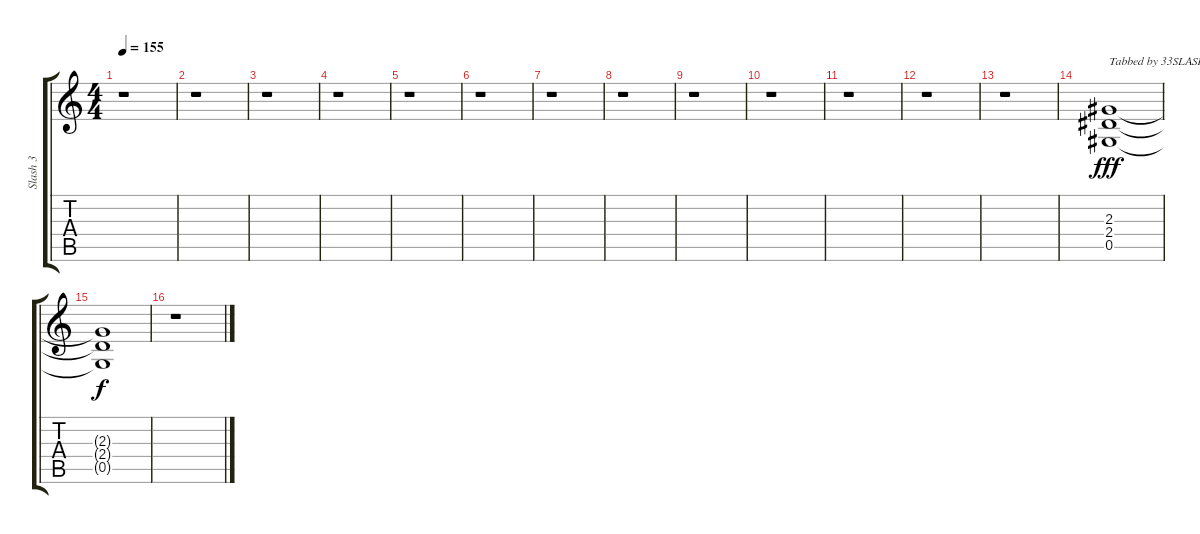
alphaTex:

\track ("Slash 3" "Slash 3") {instrument distortionguitar}
\staff {score tabs}
\tuning (Eb4 Bb3 Gb3 Db3 Ab2 Eb2) {hide}
\ts (4 4)
\tempo 155
\clef g2
\ks c
r.1{dy fff} |
r.1 |
r.1 |
r.1 |
r.1 |
r.1 |
r.1 |
r.1 |
r.1 |
r.1 |
r.1 |
r.1 |
r.1 |
(2.3 2.4 0.5).1{txt "Tabbed by 33SLASH33"} |
(2.3{t} 2.4{t} 0.5{t}).1{dy f} |
r.1
